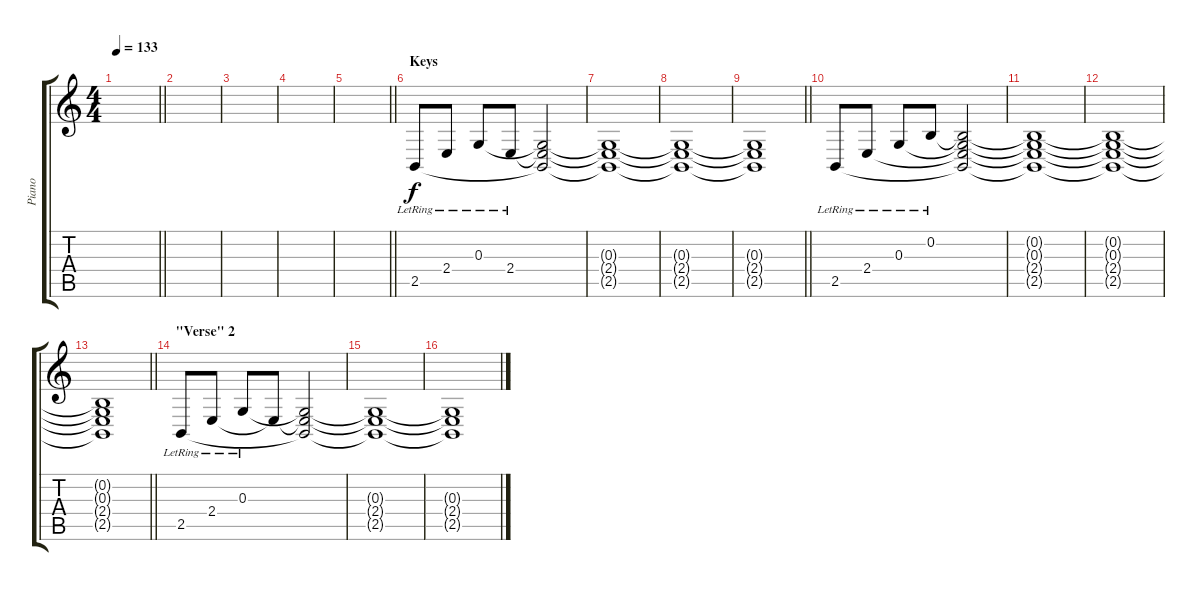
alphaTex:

\track ("Piano" "Piano") {instrument acousticgrandpiano}
\staff {score tabs}
\tuning (E4 B3 G3 D3 A2 E2) {hide}
\ts (4 4)
\tempo 133
\clef g2
\barLineRight lightlight
\ks c
|
\section ("" "")
|
|
|
\barLineRight lightlight
|
\section ("" "Keys")
2.5{lr}.8{volume 14 balance 0} 2.4{lr}.8 0.3{lr}.8 2.4{lr}.8 (0.3{t} 2.4{t} 2.5{t}).2 |
(0.3{t} 2.4{t} 2.5{t}).1 |
(0.3{t} 2.4{t} 2.5{t}).1 |
\barLineRight lightlight
(0.3{t} 2.4{t} 2.5{t}).1 |
\section ("" "")
2.5{lr}.8 2.4{lr}.8 0.3{lr}.8 0.2{lr}.8 (0.2{t} 0.3{t} 2.4{t} 2.5{t}).2 |
(0.2{t} 0.3{t} 2.4{t} 2.5{t}).1 |
(0.2{t} 0.3{t} 2.4{t} 2.5{t}).1 |
\barLineRight lightlight
(0.2{t} 0.3{t} 2.4{t} 2.5{t}).1 |
\section ("" "\"Verse\" 2")
2.5{lr}.8 2.4{lr}.8 0.3{lr}.8 2.4{t}.8 (0.3{t} 2.4{t} 2.5{t}).2 |
(0.3{t} 2.4{t} 2.5{t}).1 |
(0.3{t} 2.4{t} 2.5{t}).1
